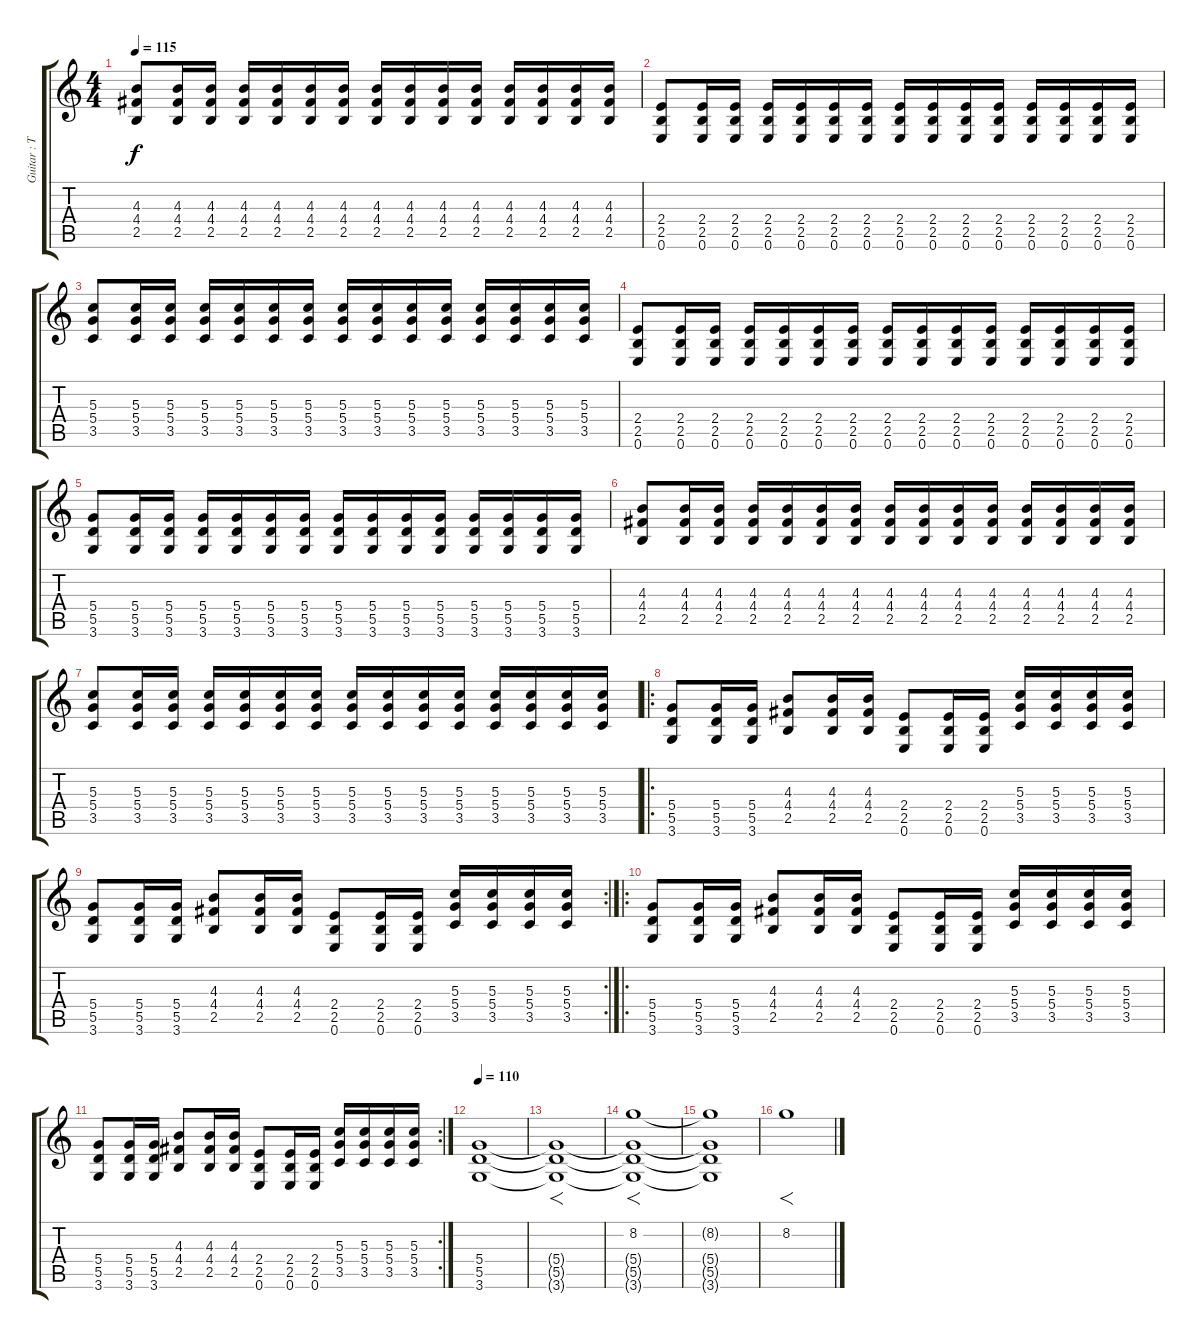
\track ("Guitar : Trever Keith" "Guitar : T") {instrument distortionguitar}
\staff {score tabs}
\tuning (E4 B3 G3 D3 A2 E2) {hide}
\ts (4 4)
\tempo 115
\clef g2
\ks c
(4.3 4.4 2.5).8{dy f} (4.3 4.4 2.5).16 (4.3 4.4 2.5).16 (4.3 4.4 2.5).16 (4.3 4.4 2.5).16 (4.3 4.4 2.5).16 (4.3 4.4 2.5).16 (4.3 4.4 2.5).16 (4.3 4.4 2.5).16 (4.3 4.4 2.5).16 (4.3 4.4 2.5).16 (4.3 4.4 2.5).16 (4.3 4.4 2.5).16 (4.3 4.4 2.5).16 (4.3 4.4 2.5).16 |
(2.4 2.5 0.6).8 (2.4 2.5 0.6).16 (2.4 2.5 0.6).16 (2.4 2.5 0.6).16 (2.4 2.5 0.6).16 (2.4 2.5 0.6).16 (2.4 2.5 0.6).16 (2.4 2.5 0.6).16 (2.4 2.5 0.6).16 (2.4 2.5 0.6).16 (2.4 2.5 0.6).16 (2.4 2.5 0.6).16 (2.4 2.5 0.6).16 (2.4 2.5 0.6).16 (2.4 2.5 0.6).16 |
(5.3 5.4 3.5).8 (5.3 5.4 3.5).16 (5.3 5.4 3.5).16 (5.3 5.4 3.5).16 (5.3 5.4 3.5).16 (5.3 5.4 3.5).16 (5.3 5.4 3.5).16 (5.3 5.4 3.5).16 (5.3 5.4 3.5).16 (5.3 5.4 3.5).16 (5.3 5.4 3.5).16 (5.3 5.4 3.5).16 (5.3 5.4 3.5).16 (5.3 5.4 3.5).16 (5.3 5.4 3.5).16 |
(2.4 2.5 0.6).8 (2.4 2.5 0.6).16 (2.4 2.5 0.6).16 (2.4 2.5 0.6).16 (2.4 2.5 0.6).16 (2.4 2.5 0.6).16 (2.4 2.5 0.6).16 (2.4 2.5 0.6).16 (2.4 2.5 0.6).16 (2.4 2.5 0.6).16 (2.4 2.5 0.6).16 (2.4 2.5 0.6).16 (2.4 2.5 0.6).16 (2.4 2.5 0.6).16 (2.4 2.5 0.6).16 |
(5.4 5.5 3.6).8 (5.4 5.5 3.6).16 (5.4 5.5 3.6).16 (5.4 5.5 3.6).16 (5.4 5.5 3.6).16 (5.4 5.5 3.6).16 (5.4 5.5 3.6).16 (5.4 5.5 3.6).16 (5.4 5.5 3.6).16 (5.4 5.5 3.6).16 (5.4 5.5 3.6).16 (5.4 5.5 3.6).16 (5.4 5.5 3.6).16 (5.4 5.5 3.6).16 (5.4 5.5 3.6).16 |
(4.3 4.4 2.5).8 (4.3 4.4 2.5).16 (4.3 4.4 2.5).16 (4.3 4.4 2.5).16 (4.3 4.4 2.5).16 (4.3 4.4 2.5).16 (4.3 4.4 2.5).16 (4.3 4.4 2.5).16 (4.3 4.4 2.5).16 (4.3 4.4 2.5).16 (4.3 4.4 2.5).16 (4.3 4.4 2.5).16 (4.3 4.4 2.5).16 (4.3 4.4 2.5).16 (4.3 4.4 2.5).16 |
(5.3 5.4 3.5).8 (5.3 5.4 3.5).16 (5.3 5.4 3.5).16 (5.3 5.4 3.5).16 (5.3 5.4 3.5).16 (5.3 5.4 3.5).16 (5.3 5.4 3.5).16 (5.3 5.4 3.5).16 (5.3 5.4 3.5).16 (5.3 5.4 3.5).16 (5.3 5.4 3.5).16 (5.3 5.4 3.5).16 (5.3 5.4 3.5).16 (5.3 5.4 3.5).16 (5.3 5.4 3.5).16 |
\ro
(5.4 5.5 3.6).8 (5.4 5.5 3.6).16 (5.4 5.5 3.6).16 (4.3 4.4 2.5).8 (4.3 4.4 2.5).16 (4.3 4.4 2.5).16 (2.4 2.5 0.6).8 (2.4 2.5 0.6).16 (2.4 2.5 0.6).16 (5.3 5.4 3.5).16 (5.3 5.4 3.5).16 (5.3 5.4 3.5).16 (5.3 5.4 3.5).16 |
\rc 2
(5.4 5.5 3.6).8 (5.4 5.5 3.6).16 (5.4 5.5 3.6).16 (4.3 4.4 2.5).8 (4.3 4.4 2.5).16 (4.3 4.4 2.5).16 (2.4 2.5 0.6).8 (2.4 2.5 0.6).16 (2.4 2.5 0.6).16 (5.3 5.4 3.5).16 (5.3 5.4 3.5).16 (5.3 5.4 3.5).16 (5.3 5.4 3.5).16 |
\ro
(5.4 5.5 3.6).8 (5.4 5.5 3.6).16 (5.4 5.5 3.6).16 (4.3 4.4 2.5).8 (4.3 4.4 2.5).16 (4.3 4.4 2.5).16 (2.4 2.5 0.6).8 (2.4 2.5 0.6).16 (2.4 2.5 0.6).16 (5.3 5.4 3.5).16 (5.3 5.4 3.5).16 (5.3 5.4 3.5).16 (5.3 5.4 3.5).16 |
\rc 2
(5.4 5.5 3.6).8 (5.4 5.5 3.6).16 (5.4 5.5 3.6).16 (4.3 4.4 2.5).8 (4.3 4.4 2.5).16 (4.3 4.4 2.5).16 (2.4 2.5 0.6).8 (2.4 2.5 0.6).16 (2.4 2.5 0.6).16 (5.3 5.4 3.5).16 (5.3 5.4 3.5).16 (5.3 5.4 3.5).16 (5.3 5.4 3.5).16 |
\tempo 110
(5.4 5.5 3.6).1 |
(5.4{t} 5.5{t} 3.6{t}).1{f volume 11} |
(8.2 5.4{t} 5.5{t} 3.6{t}).1{f volume 10} |
(8.2{t} 5.4{t} 5.5{t} 3.6{t}).1{volume 9} |
8.2.1{f}
